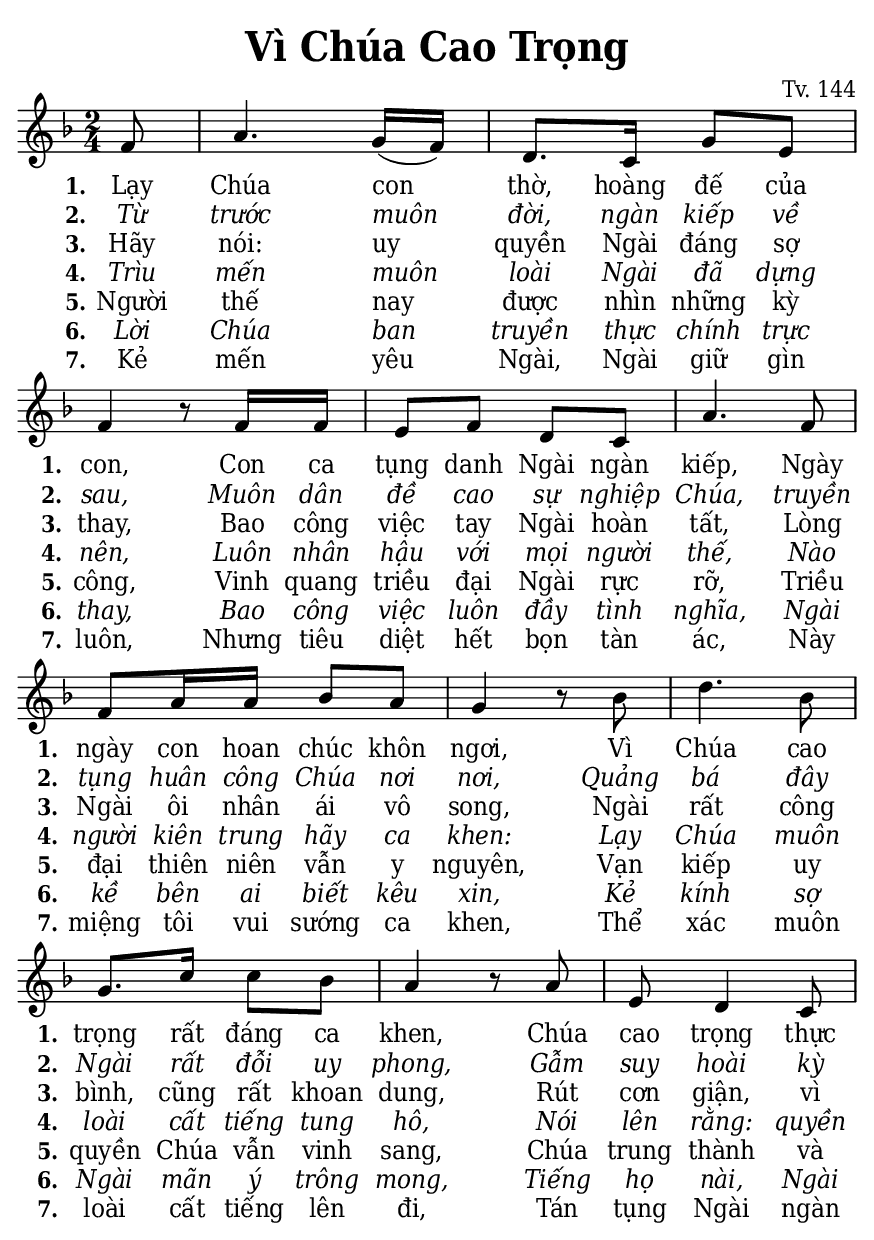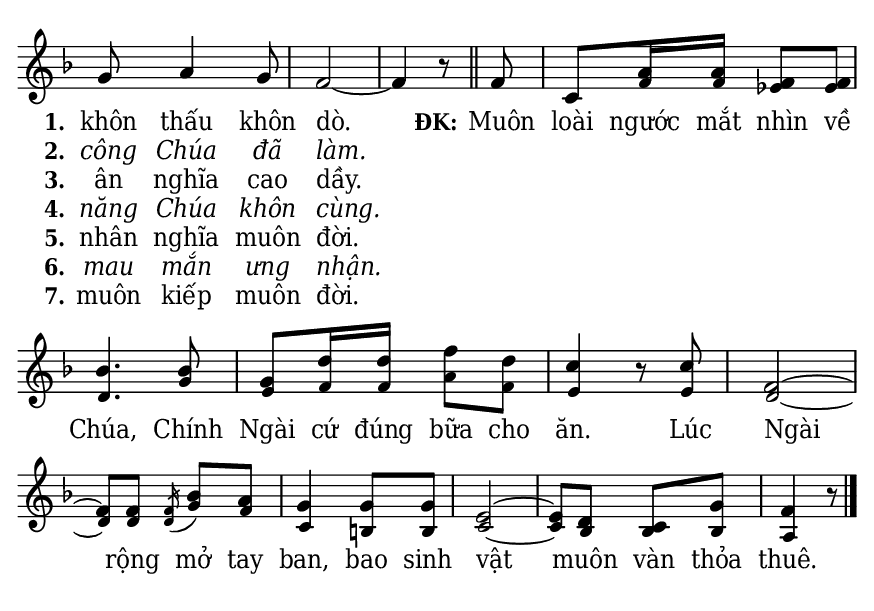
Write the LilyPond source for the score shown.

% Cài đặt chung\
\version "2.22.1"
\include "english.ly"

\header {
  title = \markup { \fontsize #1 "Vì Chúa Cao Trọng" }
  composer = "Tv. 144"
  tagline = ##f
}

% mã nguồn cho những chức năng chưa hỗ trợ trong phiên bản lilypond hiện tại
% cung cấp bởi cộng đồng lilypond khi gửi email đến lilypond-user@gnu.org
% Đổi kích thước nốt cho bè phụ
notBePhu =
#(define-music-function (font-size music) (number? ly:music?)
   (for-some-music
     (lambda (m)
       (if (music-is-of-type? m 'rhythmic-event)
           (begin
             (set! (ly:music-property m 'tweaks)
                   (cons `(font-size . ,font-size)
                         (ly:music-property m 'tweaks)))
             #t)
           #f))
     music)
   music)

% in số phiên khúc trên mỗi dòng
#(define (add-grob-definition grob-name grob-entry)
     (set! all-grob-descriptions
           (cons ((@@ (lily) completize-grob-entry)
                  (cons grob-name grob-entry))
                 all-grob-descriptions)))

#(add-grob-definition
    'StanzaNumberSpanner
    `((direction . ,LEFT)
      (font-series . bold)
      (padding . 1.0)
      (side-axis . ,X)
      (stencil . ,ly:text-interface::print)
      (X-offset . ,ly:side-position-interface::x-aligned-side)
      (Y-extent . ,grob::always-Y-extent-from-stencil)
      (meta . ((class . Spanner)
               (interfaces . (font-interface
                              side-position-interface
                              stanza-number-interface
                              text-interface))))))

\layout {
    \context {
      \Global
      \grobdescriptions #all-grob-descriptions
    }
    \context {
      \Score
      \remove Stanza_number_align_engraver
      \consists
        #(lambda (context)
           (let ((texts '())
                 (syllables '()))
             (make-engraver
              (acknowledgers
               ((stanza-number-interface engraver grob source-engraver)
                  (set! texts (cons grob texts)))
               ((lyric-syllable-interface engraver grob source-engraver)
                  (set! syllables (cons grob syllables))))
              ((stop-translation-timestep engraver)
                 (for-each
                  (lambda (text)
                    (for-each
                     (lambda (syllable)
                       (ly:pointer-group-interface::add-grob
                        text
                        'side-support-elements
                        syllable))
                     syllables))
                  texts)
                 (set! syllables '())))))
    }
    \context {
      \Lyrics
      \remove Stanza_number_engraver
      \consists
        #(lambda (context)
           (let ((text #f)
                 (last-stanza #f))
             (make-engraver
              ((process-music engraver)
                 (let ((stanza (ly:context-property context 'stanza #f)))
                   (if (and stanza (not (equal? stanza last-stanza)))
                       (let ((column (ly:context-property context
'currentCommandColumn)))
                         (set! last-stanza stanza)
                         (if text
                             (ly:spanner-set-bound! text RIGHT column))
                         (set! text (ly:engraver-make-grob engraver
'StanzaNumberSpanner '()))
                         (ly:grob-set-property! text 'text stanza)
                         (ly:spanner-set-bound! text LEFT column)))))
              ((finalize engraver)
                 (if text
                     (let ((column (ly:context-property context
'currentCommandColumn)))
                       (ly:spanner-set-bound! text RIGHT column)))))))
      \override StanzaNumberSpanner.horizon-padding = 10000
    }
}

stanzaReminderOff =
  \temporary \override StanzaNumberSpanner.after-line-breaking =
     #(lambda (grob)
        ;; Can be replaced with (not (first-broken-spanner? grob)) in 2.23.
        (if (let ((siblings (ly:spanner-broken-into (ly:grob-original grob))))
              (and (pair? siblings)
                   (not (eq? grob (car siblings)))))
            (ly:grob-suicide! grob)))

stanzaReminderOn = \undo \stanzaReminderOff
% kết thúc mã nguồn

% Nhạc phiên khúc
nhacPhienKhucSop = \relative c' {
  \autoPageBreaksOff
  \partial 8 f8 |
  a4. g16 (f) |
  d8. c16 g'8 e |
  f4 r8 f16 f |
  e8 f d c |
  a'4. f8 |
  f a16 a bf8 a |
  g4 r8 bf |
  d4. bf8 |
  g8. c16 c8 bf |
  a4 r8 a |
  e d4 c8 |
  
  \pageBreak
  
  g' a4 g8 |
  f2 ~ |
  f4 r8 \bar "||"
  
  f |
  c a'16 a f8 f |
  bf4. bf8 |
  g d'16 d f8 d |
  c4 r8 c |
  f,2 ~ |
  f8 f \slashedGrace { f16 ( } bf8) a |
  g4 g8 g |
  e2 ~ |
  e8 d c g' |
  f4 r8 \bar "|."
}

nhacPhienKhucAlto = \relative c' {
  r8 |
  R2*13
  r4.
  f8 c f16 f ef8 ef |
  d4. g8 |
  e f16 f a8 f |
  e4 r8 e |
  d2 ~ |
  d8 d \slashedGrace {
    \tweak font-size #-3
    d16 ( } g8) f |
  c4 b!8 b |
  c2 ~ |
  c8 bf bf bf |
  a4 r8
}

% Lời phiên khúc
loiPhienKhucSop = \lyrics {
  <<
    {
      \set stanza = "1."
      Lạy Chúa con thờ, hoàng đế của con,
      Con ca tụng danh Ngài ngàn kiếp,
      Ngày ngày con hoan chúc khôn ngơi,
      Vì Chúa cao trọng rất đáng ca khen,
      Chúa cao trọng thực khôn thấu khôn dò.
    }
    \new Lyrics {
	    \set associatedVoice = "beSop"
	    \set stanza = "2."
      \override Lyrics.LyricText.font-shape = #'italic
	    Từ trước muôn đời, ngàn kiếp về sau,
	    Muôn dân đề cao sự nghiệp Chúa,
	    truyền tụng huân công Chúa nơi nơi,
	    Quảng bá đây Ngài rất đỗi uy phong,
	    Gẫm suy hoài kỳ công Chúa đã làm.
    }
    \new Lyrics {
	    \set associatedVoice = "beSop"
	    \set stanza = "3."
	    Hãy nói: uy quyền Ngài đáng sợ thay,
	    Bao công việc tay Ngài hoàn tất,
	    Lòng Ngài ôi nhân ái vô song,
	    Ngài rất công bình, cũng rất khoan dung,
	    Rút cơn giận, vì ân nghĩa cao dầy.
    }
    \new Lyrics {
	    \set associatedVoice = "beSop"
	    \set stanza = "4."
      \override Lyrics.LyricText.font-shape = #'italic
	    Trìu mến muôn loài Ngài đã dựng nên,
	    Luôn nhân hậu với mọi người thế,
	    Nào người kiên trung hãy ca khen:
	    Lạy Chúa muôn loài cất tiếng tung hô,
	    Nói lên rằng: quyền năng Chúa khôn cùng.
    }
    \new Lyrics {
	    \set associatedVoice = "beSop"
	    \set stanza = "5."
	    Người thế nay được nhìn những kỳ công,
	    Vinh quang triều đại Ngài rực rỡ,
	    Triều đại thiên niên vẫn y nguyên,
	    Vạn kiếp uy quyền Chúa vẫn vinh sang,
	    Chúa trung thành và nhân nghĩa muôn đời.
    }
    \new Lyrics {
	    \set associatedVoice = "beSop"
	    \set stanza = "6."
      \override Lyrics.LyricText.font-shape = #'italic
	    Lời Chúa ban truyền thực chính trực thay,
	    Bao công việc luôn đầy tình nghĩa,
	    Ngài kề bên ai biết kêu xin,
	    Kẻ kính sợ Ngài mãn ý trông mong,
	    Tiếng họ nài, Ngài mau mắn ưng nhận.
    }
    \new Lyrics {
	    \set associatedVoice = "beSop"
	    \set stanza = "7."
	    Kẻ mến yêu Ngài, Ngài giữ gìn luôn,
	    Nhưng tiêu diệt hết bọn tàn ác,
	    Này miệng tôi vui sướng ca khen,
	    Thể xác muôn loài cất tiếng lên đi,
	    Tán tụng Ngài ngàn muôn kiếp muôn đời.
    }
  >>
  \stanzaReminderOff
  \set stanza = "ĐK:"
  Muôn loài ngước mắt nhìn về Chúa,
  Chính Ngài cứ đúng bữa cho ăn.
  Lúc Ngài rộng mở tay ban,
  bao sinh vật muôn vàn thỏa thuê.
}

% Dàn trang
\paper {
  #(set-paper-size "a5")
  top-margin = 3\mm
  bottom-margin = 3\mm
  left-margin = 3\mm
  right-margin = 3\mm
  indent = #0
  #(define fonts
	 (make-pango-font-tree "Deja Vu Serif Condensed"
	 		       "Deja Vu Serif Condensed"
			       "Deja Vu Serif Condensed"
			       (/ 20 20)))
  print-page-number = ##f
  system-system-spacing = #'((basic-distance . 0.1) (padding . 2))
  ragged-bottom = ##t
}

TongNhip = {
  \key f \major \time 2/4
  \set Timing.beamExceptions = #'()
  \set Timing.baseMoment = #(ly:make-moment 1/4)
}

\score {
  \new ChoirStaff <<
    \new Staff \with {
        \consists "Merge_rests_engraver"
        printPartCombineTexts = ##f
      }
      <<
      \new Voice \TongNhip \partCombine 
        \nhacPhienKhucSop
        \notBePhu -1 { \nhacPhienKhucAlto }
      \new NullVoice = beSop \nhacPhienKhucSop
      \new Lyrics \lyricsto beSop \loiPhienKhucSop
      >>
  >>
  \layout {
    \override Lyrics.LyricSpace.minimum-distance = #1.5
    \override Score.BarNumber.break-visibility = ##(#f #f #f)
    \override Score.SpacingSpanner.uniform-stretching = ##t
  } 
}
